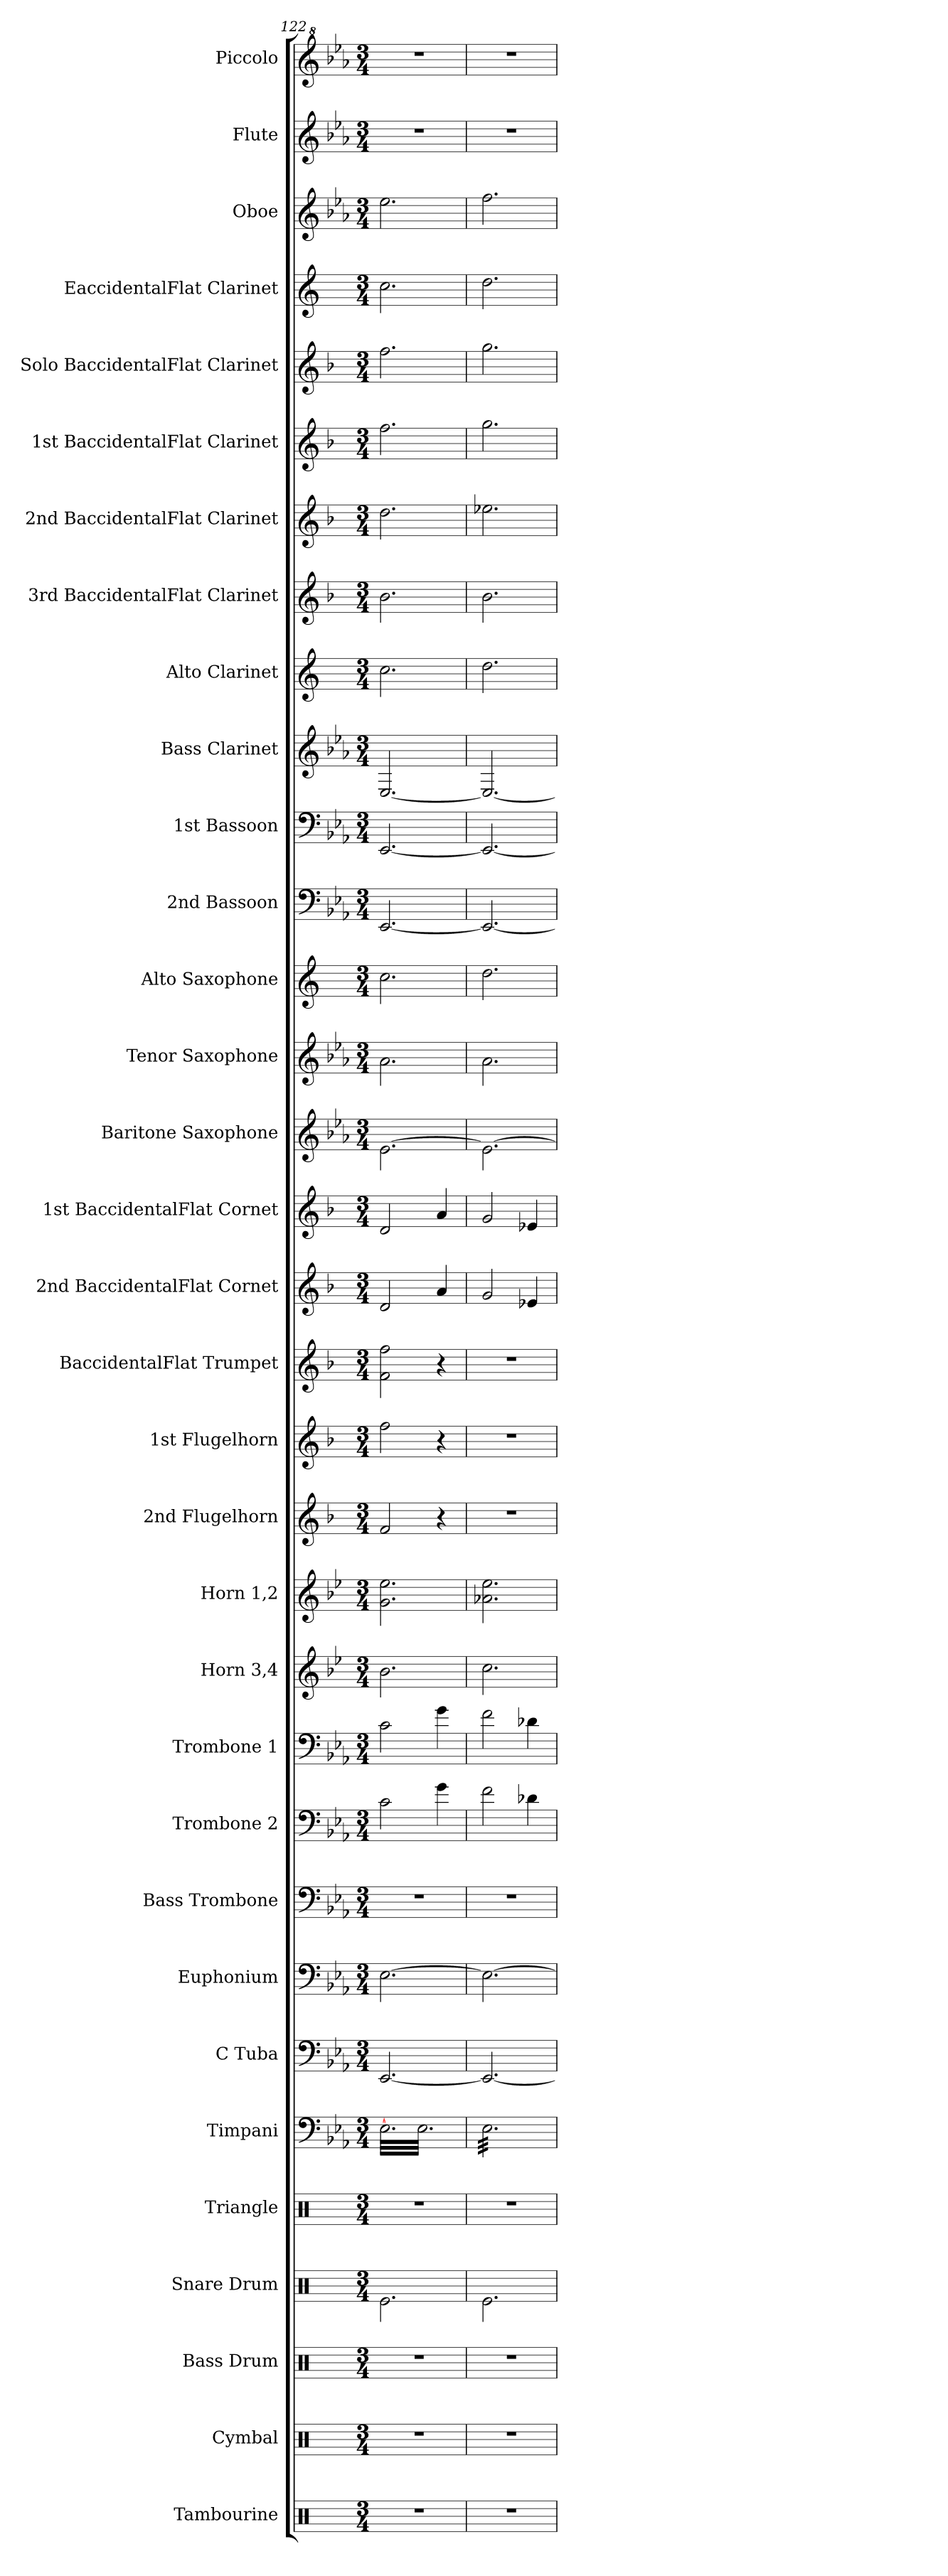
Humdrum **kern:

**kern	**kern	**kern	**kern	**kern	**kern	**kern	**kern	**kern	**kern	**kern	**kern	**kern	**kern	**kern	**kern	**kern	**kern	**kern	**kern	**kern	**kern	**kern	**kern	**kern	**kern	**kern	**kern	**kern	**kern	**kern	**kern	**kern
*part33	*part32	*part31	*part30	*part29	*part28	*part27	*part26	*part25	*part24	*part23	*part22	*part21	*part20	*part19	*part18	*part17	*part16	*part15	*part14	*part13	*part12	*part11	*part10	*part9	*part8	*part7	*part6	*part5	*part4	*part3	*part2	*part1
*staff33	*staff32	*staff31	*staff30	*staff29	*staff28	*staff27	*staff26	*staff25	*staff24	*staff23	*staff22	*staff21	*staff20	*staff19	*staff18	*staff17	*staff16	*staff15	*staff14	*staff13	*staff12	*staff11	*staff10	*staff9	*staff8	*staff7	*staff6	*staff5	*staff4	*staff3	*staff2	*staff1
*I"Tambourine	*I"Cymbal	*I"Bass Drum	*I"Snare Drum	*I"Triangle	*I"Timpani	*I"C Tuba	*I"Euphonium	*I"Bass Trombone	*I"Trombone 2	*I"Trombone 1	*I"Horn 3,4	*I"Horn 1,2	*I"2nd Flugelhorn	*I"1st Flugelhorn	*I"BaccidentalFlat Trumpet	*I"2nd BaccidentalFlat Cornet	*I"1st BaccidentalFlat Cornet	*I"Baritone Saxophone	*I"Tenor Saxophone	*I"Alto Saxophone	*I"2nd Bassoon	*I"1st Bassoon	*I"Bass Clarinet	*I"Alto Clarinet	*I"3rd BaccidentalFlat Clarinet	*I"2nd BaccidentalFlat Clarinet	*I"1st BaccidentalFlat Clarinet	*I"Solo BaccidentalFlat Clarinet	*I"EaccidentalFlat Clarinet	*I"Oboe	*I"Flute	*I"Piccolo
*I'Tamb.	*I'Cym.	*I'B. Dr.	*I'Sn. Dr.	*I'Trgl.	*I'Timp.	*I'C Tu.	*I'Eu.	*I'B. Trb.	*I'Trb. 2	*I'Trb. 1	*I'Hn. 3,4	*I'Hn. 1,2	*I'2nd Flghn.	*I'1st Flghn.	*I'BaccidentalFlat Tpt.	*I'2nd BaccidentalFlat Cnt.	*I'1st BaccidentalFlat Cnt.	*I'Bar. Sax.	*I'T. Sax.	*I'A. Sax.	*I'2nd Bsn.	*I'1st Bsn.	*I'B. Cl.	*I'A. Cl.	*I'3rd BaccidentalFlat Cl.	*I'2nd BaccidentalFlat Cl.	*I'1st BaccidentalFlat Cl.	*I'Solo BaccidentalFlat Cl.	*I'EaccidentalFlat Cl.	*I'Ob.	*I'Fl.	*I'Picc.
*clefX	*clefX	*clefX	*clefX	*clefX	*clefF4	*clefF4	*clefF4	*clefF4	*clefF4	*clefF4	*clefG2	*clefG2	*clefG2	*clefG2	*clefG2	*clefG2	*clefG2	*clefG2	*clefG2	*clefG2	*clefF4	*clefF4	*clefG2	*clefG2	*clefG2	*clefG2	*clefG2	*clefG2	*clefG2	*clefG2	*clefG2	*clefG^2
*	*	*	*	*	*	*	*	*	*	*	*ITrd4c7	*ITrd4c7	*ITrd1c2	*ITrd1c2	*ITrd1c2	*ITrd1c2	*ITrd1c2	*ITrd12c21	*ITrd8c14	*ITrd5c9	*	*	*ITrd8c14	*ITrd5c9	*ITrd1c2	*ITrd1c2	*ITrd1c2	*ITrd1c2	*ITrd-2c-3	*	*	*ITrd-7c-12
*k[]	*k[]	*k[]	*k[]	*k[]	*k[b-e-a-]	*k[b-e-a-]	*k[b-e-a-]	*k[b-e-a-]	*k[b-e-a-]	*k[b-e-a-]	*k[b-e-a-]	*k[b-e-a-]	*k[b-e-a-]	*k[b-e-a-]	*k[b-e-a-]	*k[b-e-a-]	*k[b-e-a-]	*k[b-e-a-]	*k[b-e-a-]	*k[b-e-a-]	*k[b-e-a-]	*k[b-e-a-]	*k[b-e-a-]	*k[b-e-a-]	*k[b-e-a-]	*k[b-e-a-]	*k[b-e-a-]	*k[b-e-a-]	*k[b-e-a-]	*k[b-e-a-]	*k[b-e-a-]	*k[b-e-a-]
*M3/4	*M3/4	*M3/4	*M3/4	*M3/4	*M3/4	*M3/4	*M3/4	*M3/4	*M3/4	*M3/4	*M3/4	*M3/4	*M3/4	*M3/4	*M3/4	*M3/4	*M3/4	*M3/4	*M3/4	*M3/4	*M3/4	*M3/4	*M3/4	*M3/4	*M3/4	*M3/4	*M3/4	*M3/4	*M3/4	*M3/4	*M3/4	*M3/4
*MM72	*MM72	*MM72	*MM72	*MM72	*MM72	*MM72	*MM72	*MM72	*MM72	*MM72	*MM72	*MM72	*MM72	*MM72	*MM72	*MM72	*MM72	*MM72	*MM72	*MM72	*MM72	*MM72	*MM72	*MM72	*MM72	*MM72	*MM72	*MM72	*MM72	*MM72	*MM72	*MM84
=122	=122	=122	=122	=122	=122	=122	=122	=122	=122	=122	=122	=122	=122	=122	=122	=122	=122	=122	=122	=122	=122	=122	=122	=122	=122	=122	=122	=122	=122	=122	=122	=122
*	*	*	*	*	*tremolo	*	*	*	*	*	*	*	*	*	*	*	*	*	*	*	*	*	*	*	*	*	*	*	*	*	*	*
2.r	2.r	2.r	2.Re\	2.r	[32E-\LLL	[2.EE-/	[2.E-\	2.r	2c\	2c\	2.e-\	2.c\ 2.a-\	2e-/	2ee-\	2e-\ 2ee-\	2c/	2c/	[2.E-\	2.A-\	2.e-\	[2.EE-/	[2.EE-/	[2.EE-/	2.e-\	2.a-\	2.cc\	2.ee-\	2.ee-\	2.ee-\	2.ee-\	2.r	2.r
.	.	.	.	.	32E-\	.	.	.	.	.	.	.	.	.	.	.	.	.	.	.	.	.	.	.	.	.	.	.	.	.	.	.
.	.	.	.	.	32E-\	.	.	.	.	.	.	.	.	.	.	.	.	.	.	.	.	.	.	.	.	.	.	.	.	.	.	.
.	.	.	.	.	32E-\	.	.	.	.	.	.	.	.	.	.	.	.	.	.	.	.	.	.	.	.	.	.	.	.	.	.	.
.	.	.	.	.	32E-\	.	.	.	.	.	.	.	.	.	.	.	.	.	.	.	.	.	.	.	.	.	.	.	.	.	.	.
.	.	.	.	.	32E-\	.	.	.	.	.	.	.	.	.	.	.	.	.	.	.	.	.	.	.	.	.	.	.	.	.	.	.
.	.	.	.	.	32E-\	.	.	.	.	.	.	.	.	.	.	.	.	.	.	.	.	.	.	.	.	.	.	.	.	.	.	.
.	.	.	.	.	32E-\	.	.	.	.	.	.	.	.	.	.	.	.	.	.	.	.	.	.	.	.	.	.	.	.	.	.	.
.	.	.	.	.	32E-\	.	.	.	.	.	.	.	.	.	.	.	.	.	.	.	.	.	.	.	.	.	.	.	.	.	.	.
.	.	.	.	.	32E-\	.	.	.	.	.	.	.	.	.	.	.	.	.	.	.	.	.	.	.	.	.	.	.	.	.	.	.
.	.	.	.	.	32E-\	.	.	.	.	.	.	.	.	.	.	.	.	.	.	.	.	.	.	.	.	.	.	.	.	.	.	.
.	.	.	.	.	32E-\	.	.	.	.	.	.	.	.	.	.	.	.	.	.	.	.	.	.	.	.	.	.	.	.	.	.	.
.	.	.	.	.	32E-\	.	.	.	.	.	.	.	.	.	.	.	.	.	.	.	.	.	.	.	.	.	.	.	.	.	.	.
.	.	.	.	.	32E-\	.	.	.	.	.	.	.	.	.	.	.	.	.	.	.	.	.	.	.	.	.	.	.	.	.	.	.
.	.	.	.	.	32E-\	.	.	.	.	.	.	.	.	.	.	.	.	.	.	.	.	.	.	.	.	.	.	.	.	.	.	.
.	.	.	.	.	32E-\	.	.	.	.	.	.	.	.	.	.	.	.	.	.	.	.	.	.	.	.	.	.	.	.	.	.	.
.	.	.	.	.	32E-\	.	.	.	4g\	4g\	.	.	4r	4r	4r	4g/	4g/	.	.	.	.	.	.	.	.	.	.	.	.	.	.	.
.	.	.	.	.	32E-\	.	.	.	.	.	.	.	.	.	.	.	.	.	.	.	.	.	.	.	.	.	.	.	.	.	.	.
.	.	.	.	.	32E-\	.	.	.	.	.	.	.	.	.	.	.	.	.	.	.	.	.	.	.	.	.	.	.	.	.	.	.
.	.	.	.	.	32E-\	.	.	.	.	.	.	.	.	.	.	.	.	.	.	.	.	.	.	.	.	.	.	.	.	.	.	.
.	.	.	.	.	32E-\	.	.	.	.	.	.	.	.	.	.	.	.	.	.	.	.	.	.	.	.	.	.	.	.	.	.	.
.	.	.	.	.	32E-\	.	.	.	.	.	.	.	.	.	.	.	.	.	.	.	.	.	.	.	.	.	.	.	.	.	.	.
.	.	.	.	.	32E-\	.	.	.	.	.	.	.	.	.	.	.	.	.	.	.	.	.	.	.	.	.	.	.	.	.	.	.
.	.	.	.	.	32E-\JJJ	.	.	.	.	.	.	.	.	.	.	.	.	.	.	.	.	.	.	.	.	.	.	.	.	.	.	.
=123	=123	=123	=123	=123	=123	=123	=123	=123	=123	=123	=123	=123	=123	=123	=123	=123	=123	=123	=123	=123	=123	=123	=123	=123	=123	=123	=123	=123	=123	=123	=123	=123
2.r	2.r	2.r	2.Re\	2.r	32E-\LLL	2.EE-/_	2.E-\_	2.r	2f\	2f\	2.f\	2.d-X\ 2.a-\	2.r	2.r	2.r	2f/	2f/	2.E-\_	2.A-\	2.f\	2.EE-/_	2.EE-/_	2.EE-/_	2.f\	2.a-\	2.dd-X\	2.ff\	2.ff\	2.ff\	2.ff\	2.r	2.r
.	.	.	.	.	32E-\	.	.	.	.	.	.	.	.	.	.	.	.	.	.	.	.	.	.	.	.	.	.	.	.	.	.	.
.	.	.	.	.	32E-\	.	.	.	.	.	.	.	.	.	.	.	.	.	.	.	.	.	.	.	.	.	.	.	.	.	.	.
.	.	.	.	.	32E-\	.	.	.	.	.	.	.	.	.	.	.	.	.	.	.	.	.	.	.	.	.	.	.	.	.	.	.
.	.	.	.	.	32E-\	.	.	.	.	.	.	.	.	.	.	.	.	.	.	.	.	.	.	.	.	.	.	.	.	.	.	.
.	.	.	.	.	32E-\	.	.	.	.	.	.	.	.	.	.	.	.	.	.	.	.	.	.	.	.	.	.	.	.	.	.	.
.	.	.	.	.	32E-\	.	.	.	.	.	.	.	.	.	.	.	.	.	.	.	.	.	.	.	.	.	.	.	.	.	.	.
.	.	.	.	.	32E-\	.	.	.	.	.	.	.	.	.	.	.	.	.	.	.	.	.	.	.	.	.	.	.	.	.	.	.
.	.	.	.	.	32E-\	.	.	.	.	.	.	.	.	.	.	.	.	.	.	.	.	.	.	.	.	.	.	.	.	.	.	.
.	.	.	.	.	32E-\	.	.	.	.	.	.	.	.	.	.	.	.	.	.	.	.	.	.	.	.	.	.	.	.	.	.	.
.	.	.	.	.	32E-\	.	.	.	.	.	.	.	.	.	.	.	.	.	.	.	.	.	.	.	.	.	.	.	.	.	.	.
.	.	.	.	.	32E-\	.	.	.	.	.	.	.	.	.	.	.	.	.	.	.	.	.	.	.	.	.	.	.	.	.	.	.
.	.	.	.	.	32E-\	.	.	.	.	.	.	.	.	.	.	.	.	.	.	.	.	.	.	.	.	.	.	.	.	.	.	.
.	.	.	.	.	32E-\	.	.	.	.	.	.	.	.	.	.	.	.	.	.	.	.	.	.	.	.	.	.	.	.	.	.	.
.	.	.	.	.	32E-\	.	.	.	.	.	.	.	.	.	.	.	.	.	.	.	.	.	.	.	.	.	.	.	.	.	.	.
.	.	.	.	.	32E-\	.	.	.	.	.	.	.	.	.	.	.	.	.	.	.	.	.	.	.	.	.	.	.	.	.	.	.
.	.	.	.	.	32E-\	.	.	.	4d-X\	4d-X\	.	.	.	.	.	4d-X/	4d-X/	.	.	.	.	.	.	.	.	.	.	.	.	.	.	.
.	.	.	.	.	32E-\	.	.	.	.	.	.	.	.	.	.	.	.	.	.	.	.	.	.	.	.	.	.	.	.	.	.	.
.	.	.	.	.	32E-\	.	.	.	.	.	.	.	.	.	.	.	.	.	.	.	.	.	.	.	.	.	.	.	.	.	.	.
.	.	.	.	.	32E-\	.	.	.	.	.	.	.	.	.	.	.	.	.	.	.	.	.	.	.	.	.	.	.	.	.	.	.
.	.	.	.	.	32E-\	.	.	.	.	.	.	.	.	.	.	.	.	.	.	.	.	.	.	.	.	.	.	.	.	.	.	.
.	.	.	.	.	32E-\	.	.	.	.	.	.	.	.	.	.	.	.	.	.	.	.	.	.	.	.	.	.	.	.	.	.	.
.	.	.	.	.	32E-\	.	.	.	.	.	.	.	.	.	.	.	.	.	.	.	.	.	.	.	.	.	.	.	.	.	.	.
.	.	.	.	.	32E-\JJJ	.	.	.	.	.	.	.	.	.	.	.	.	.	.	.	.	.	.	.	.	.	.	.	.	.	.	.
*	*	*	*	*	*Xtremolo	*	*	*	*	*	*	*	*	*	*	*	*	*	*	*	*	*	*	*	*	*	*	*	*	*	*	*
=	=	=	=	=	=	=	=	=	=	=	=	=	=	=	=	=	=	=	=	=	=	=	=	=	=	=	=	=	=	=	=	=
*-	*-	*-	*-	*-	*-	*-	*-	*-	*-	*-	*-	*-	*-	*-	*-	*-	*-	*-	*-	*-	*-	*-	*-	*-	*-	*-	*-	*-	*-	*-	*-	*-
